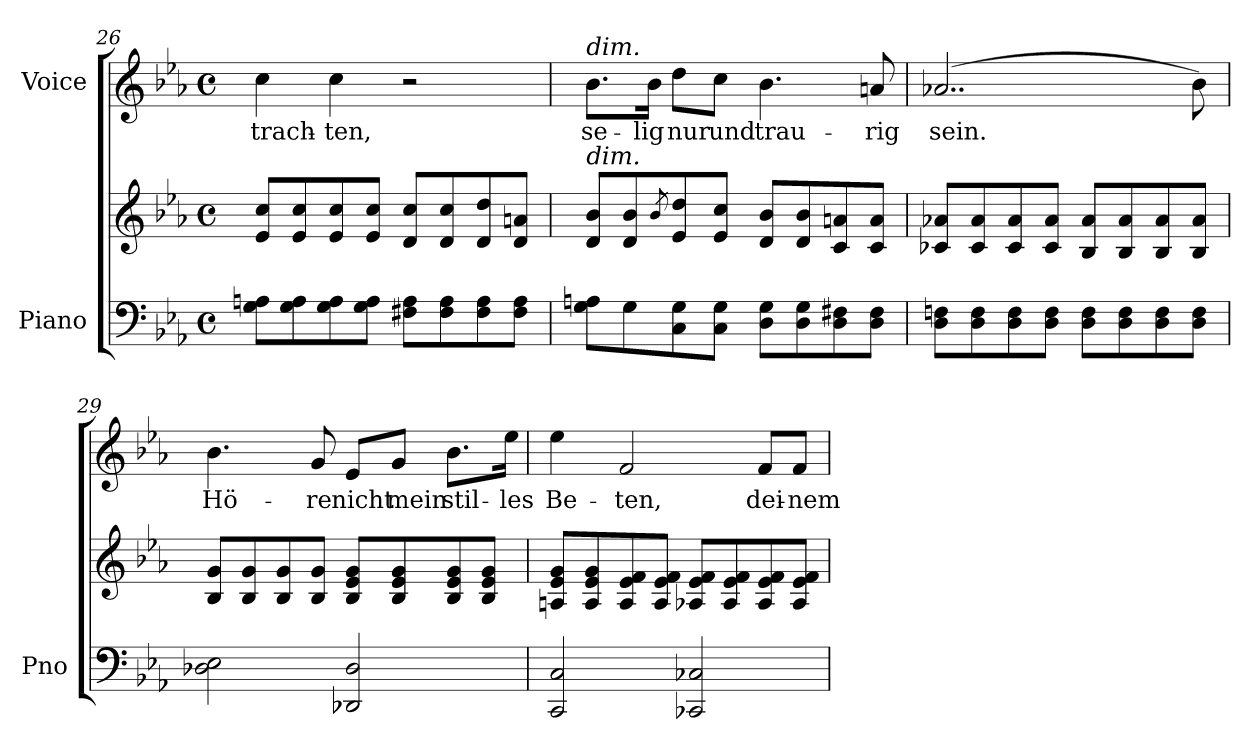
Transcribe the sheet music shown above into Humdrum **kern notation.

**kern	**kern	**kern	**text
*part2	*part2	*part1	*part1
*staff3	*staff2	*staff1	*staff1
*I"Piano	*	*I"Voice	*
*I'Pno	*	*	*
*clefF4	*clefG2	*clefG2	*
*k[b-e-a-]	*k[b-e-a-]	*k[b-e-a-]	*
*M4/4	*M4/4	*M4/4	*
*met(c)	*met(c)	*met(c)	*
=26	=26	=26	=26
!	!	!	!LO:LY:b
8G\ 8An\L	8e-/ 8cc/L	4cc\	-trach-
8G\ 8A\	8e-/ 8cc/	.	.
!	!	!	!LO:LY:b
8G\ 8A\	8e-/ 8cc/	4cc\	-ten,
8G\ 8A\J	8e-/ 8cc/J	.	.
8F#X\ 8A\L	8d/ 8cc/L	2r	.
8F#\ 8A\	8d/ 8cc/	.	.
8F#\ 8A\	8d/ 8dd/	.	.
8F#\ 8A\J	8d/ 8an/J	.	.
=27	=27	=27	=27
*	*	*MM115	*
!	!	!LO:TX:a:i:t=dim.	!
!	!LO:TX:a:i:t=dim.	!	!
!	!	!	!LO:LY:b
8G\ 8An\L	8d/ 8b-/L	8.b-\L	se-
8G\	8d/ 8b-/	.	.
!	!	!	!LO:LY:b
.	.	16b-\Jk	-lig
*	*	*MM110	*
.	8qb-/	.	.
!	!	!	!LO:LY:b
8C\ 8G\	8e-/ 8dd/	8dd\L	nur
!	!	!	!LO:LY:b
8C\ 8G\J	8e-/ 8cc/J	8cc\J	und
*	*	*MM105	*
!	!	!	!LO:LY:b
8D\ 8G\L	8d/ 8b-/L	4.b-\	trau-
8D\ 8G\	8d/ 8b-/	.	.
8D\ 8F#X\	8c/ 8an/	.	.
*	*	*MM100	*
!	!	!	!LO:LY:b
8D\ 8F#\J	8c/ 8a/J	8an/	-rig
=28	=28	=28	=28
!	!	!	!LO:LY:b
*	*	*^	*
*	*	*	*^	*
8D\ 8Fn\L	8c-X/ 8a-X/L	(>2..a-X/	4ryy	2ryy	sein.
8D\ 8F\	8c-/ 8a-/	.	.	.	.
*	*	*MM95	*	*	*
8D\ 8F\	8c-/ 8a-/	.	2.ryy	.	.
8D\ 8F\J	8c-/ 8a-/J	.	.	.	.
8D\ 8F\L	8B-/ 8a-/L	.	.	8ryy	.
*	*	*MM90	*	*	*
8D\ 8F\	8B-/ 8a-/	.	.	4.ryy	.
8D\ 8F\	8B-/ 8a-/	.	.	.	.
8D\ 8F\J	8B-/ 8a-/J	8b-\)	.	.	.
*	*	*v	*v	*v	*
!!LO:LB:g=z
=29	=29	=29	=29
*	*	*MM95	*
*	*	*^	*
*	*	*	*^	*
!	!	!	!	!	!LO:LY:b
*	*	*v	*v	*v	*
2D-X\ 2E-\	8B-/ 8g/L	4.b-\	Hö-
.	8B-/ 8g/	.	.
.	8B-/ 8g/	.	.
!	!	!	!LO:LY:b
.	8B-/ 8g/J	8g/	-re
*	*	*MM97	*
!	!	!	!LO:LY:b
2DD-X/ 2D-/	8B-/ 8e-/ 8g/L	8e-/L	nicht
!	!	!	!LO:LY:b
.	8B-/ 8e-/ 8g/	8g/J	mein
!	!	!	!LO:LY:b
.	8B-/ 8e-/ 8g/	8.b-\L	stil-
.	8B-/ 8e-/ 8g/J	.	.
!	!	!	!LO:LY:b
.	.	16ee-\Jk	-les
=30	=30	=30	=30
*	*	*MM99	*
!	!	!	!LO:LY:b
*	*	*^	*
2CC/ 2C/	8An/ 8e-/ 8g/L	4ee-\	2ryy	Be-
.	8A/ 8e-/ 8g/	.	.	.
!	!	!	!	!LO:LY:b
.	8A/ 8e-/ 8f/	2f/	.	-ten,
.	8A/ 8e-/ 8f/J	.	.	.
*	*	*MM101	*	*
2CC-X/ 2C-X/	8A-X/ 8e-/ 8f/L	.	2ryy	.
.	8A-/ 8e-/ 8f/	.	.	.
!	!	!	!	!LO:LY:b
.	8A-/ 8e-/ 8f/	8f/L	.	dei-
!	!	!	!	!LO:LY:b
.	8A-/ 8e-/ 8f/J	8f/J	.	-nem
*	*	*v	*v	*
=	=	=	=
*-	*-	*-	*-
